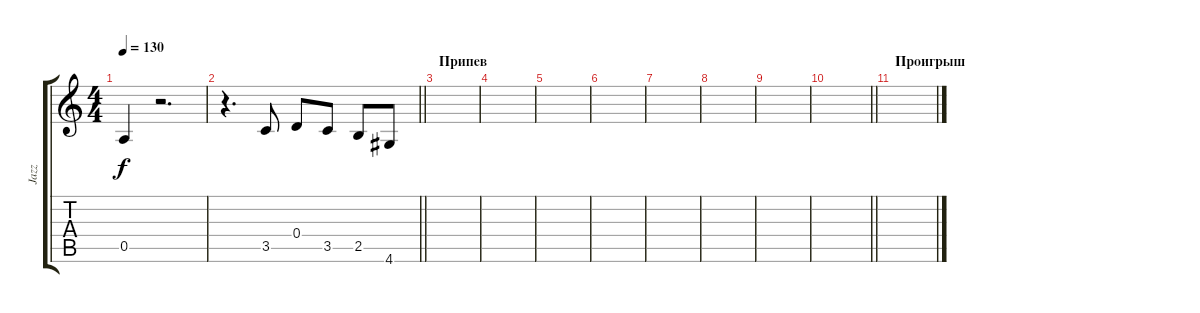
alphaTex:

\track ("Jazz " "Jazz ") {instrument electricguitarjazz}
\staff {score tabs}
\tuning (E4 B3 G3 D3 A2 E2) {hide}
\ts (4 4)
\tempo 130
\clef g2
\ks c
0.5.4{dy f} r.2{d} |
\barLineRight lightlight
r.4{d} 3.5.8 0.4.8 3.5.8 2.5.8 4.6.8 |
\section ("" "Припев")
|
|
|
|
|
|
|
\barLineRight lightlight
|
\section ("" "Проигрыш")
